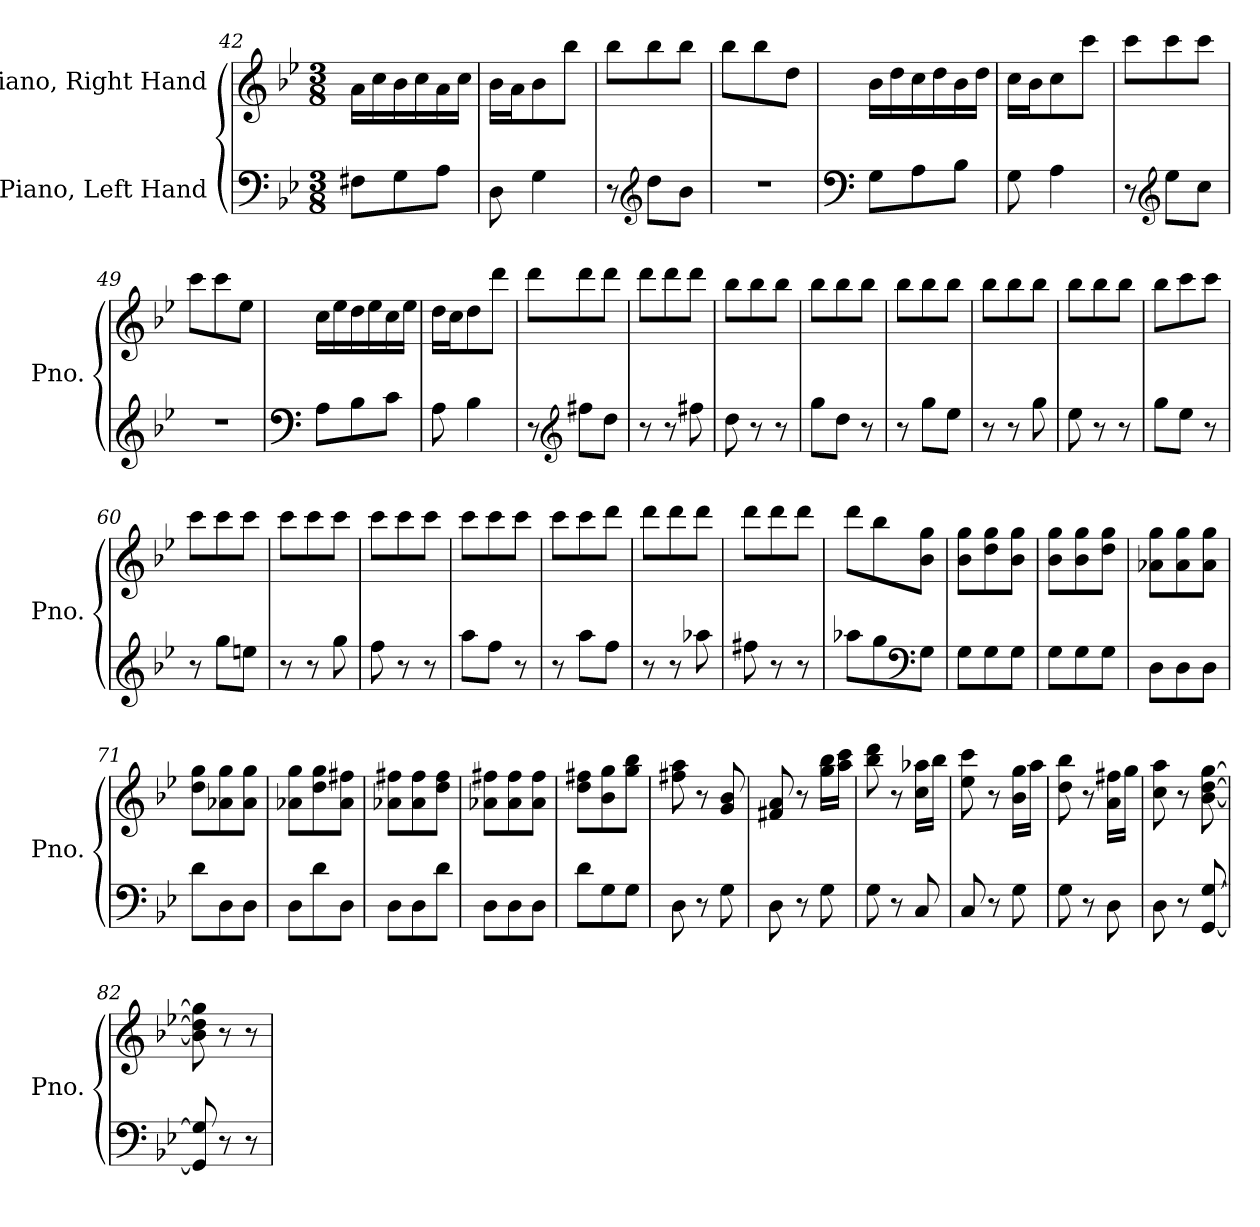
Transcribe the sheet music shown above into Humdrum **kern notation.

**kern	**kern
*part2	*part1
*staff2	*staff1
*I"Piano, Left Hand	*I"Piano, Right Hand
*I'Pno.	*I'Pno.
!!LO:LB:g=z
*clefF4	*clefG2
*k[b-e-]	*k[b-e-]
*M3/8	*M3/8
=42	=42
8F#X\L	16a\LL
.	16cc\
8G\	16b-\
.	16cc\
8A\J	16a\
.	16cc\JJ
=43	=43
8D\	16b-\LL
.	16a\J
4G\	8b-\
.	8bb-\J
=44	=44
8r	8bb-\L
*clefG2	*
8dd\L	8bb-\
8b-\J	8bb-\J
=45	=45
4.r	8bb-\L
.	8bb-\
.	8dd\J
=46	=46
*clefF4	*
8G\L	16b-\LL
.	16dd\
8A\	16cc\
.	16dd\
8B-\J	16b-\
.	16dd\JJ
=47	=47
8G\	16cc\LL
.	16b-\J
4A\	8cc\
.	8ccc\J
=48	=48
8r	8ccc\L
*clefG2	*
8ee-\L	8ccc\
8cc\J	8ccc\J
!!LO:PB:g=z
=49	=49
4.r	8ccc\L
.	8ccc\
.	8ee-\J
=50	=50
*clefF4	*
8A\L	16cc\LL
.	16ee-\
8B-\	16dd\
.	16ee-\
8c\J	16cc\
.	16ee-\JJ
=51	=51
8A\	16dd\LL
.	16cc\J
4B-\	8dd\
.	8ddd\J
=52	=52
8r	8ddd\L
*clefG2	*
8ff#X\L	8ddd\
8dd\J	8ddd\J
=53	=53
8r	8ddd\L
8r	8ddd\
8ff#X\	8ddd\J
=54	=54
8dd\	8bb-\L
8r	8bb-\
8r	8bb-\J
=55	=55
8gg\L	8bb-\L
8dd\J	8bb-\
8r	8bb-\J
!!LO:LB:g=z
=56	=56
8r	8bb-\L
8gg\L	8bb-\
8ee-\J	8bb-\J
=57	=57
8r	8bb-\L
8r	8bb-\
8gg\	8bb-\J
=58	=58
8ee-\	8bb-\L
8r	8bb-\
8r	8bb-\J
=59	=59
8gg\L	8bb-\L
8ee-\J	8ccc\
8r	8ccc\J
=60	=60
8r	8ccc\L
8gg\L	8ccc\
8een\J	8ccc\J
=61	=61
8r	8ccc\L
8r	8ccc\
8gg\	8ccc\J
=62	=62
8ff\	8ccc\L
8r	8ccc\
8r	8ccc\J
=63	=63
8aa\L	8ccc\L
8ff\J	8ccc\
8r	8ccc\J
!!LO:LB:g=z
=64	=64
8r	8ccc\L
8aa\L	8ccc\
8ff\J	8ddd\J
=65	=65
8r	8ddd\L
8r	8ddd\
8aa-X\	8ddd\J
=66	=66
8ff#X\	8ddd\L
8r	8ddd\
8r	8ddd\J
=67	=67
8aa-X\L	8ddd\L
8gg\	8bb-\
*clefF4	*
8G\J	8b-\ 8gg\J
=68	=68
8G\L	8b-\ 8gg\L
8G\	8dd\ 8gg\
8G\J	8b-\ 8gg\J
=69	=69
8G\L	8b-\ 8gg\L
8G\	8b-\ 8gg\
8G\J	8dd\ 8gg\J
=70	=70
8D\L	8a-X\ 8gg\L
8D\	8a-\ 8gg\
8D\J	8a-\ 8gg\J
=71	=71
8d\L	8dd\ 8gg\L
8D\	8a-X\ 8gg\
8D\J	8a-\ 8gg\J
!!LO:LB:g=z
=72	=72
8D\L	8a-X\ 8gg\L
8d\	8dd\ 8gg\
8D\J	8a-\ 8ff#X\J
=73	=73
8D\L	8a-X\ 8ff#X\L
8D\	8a-\ 8ff#\
8d\J	8dd\ 8ff#\J
=74	=74
8D\L	8a-X\ 8ff#X\L
8D\	8a-\ 8ff#\
8D\J	8a-\ 8ff#\J
=75	=75
8d\L	8dd\ 8ff#X\L
8G\	8b-\ 8gg\
8G\J	8gg\ 8bb-\J
=76	=76
8D\	8ff#X\ 8aa\
8r	8r
8G\	8g/ 8b-/
=77	=77
8D\	8f#X/ 8a/
8r	8r
8G\	16gg\ 16bb-\LL
.	16aa\ 16ccc\JJ
=78	=78
8G\	8bb-\ 8ddd\
8r	8r
8C/	16cc\ 16aa-X\LL
.	16bb-\JJ
=79	=79
8C/	8ee-\ 8ccc\
8r	8r
8G\	16b-\ 16gg\LL
.	16aa\JJ
!!LO:LB:g=z
=80	=80
8G\	8dd\ 8bb-\
8r	8r
8D\	16a\ 16ff#X\LL
.	16gg\JJ
=81	=81
8D\	8cc\ 8aa\
8r	8r
[8GG/ [8G/	[8b-\ [8dd\ [8gg\
=82	=82
8GG/] 8G/]	8b-\] 8dd\] 8gg\]
8r	8r
8r	8r
=	=
*-	*-
